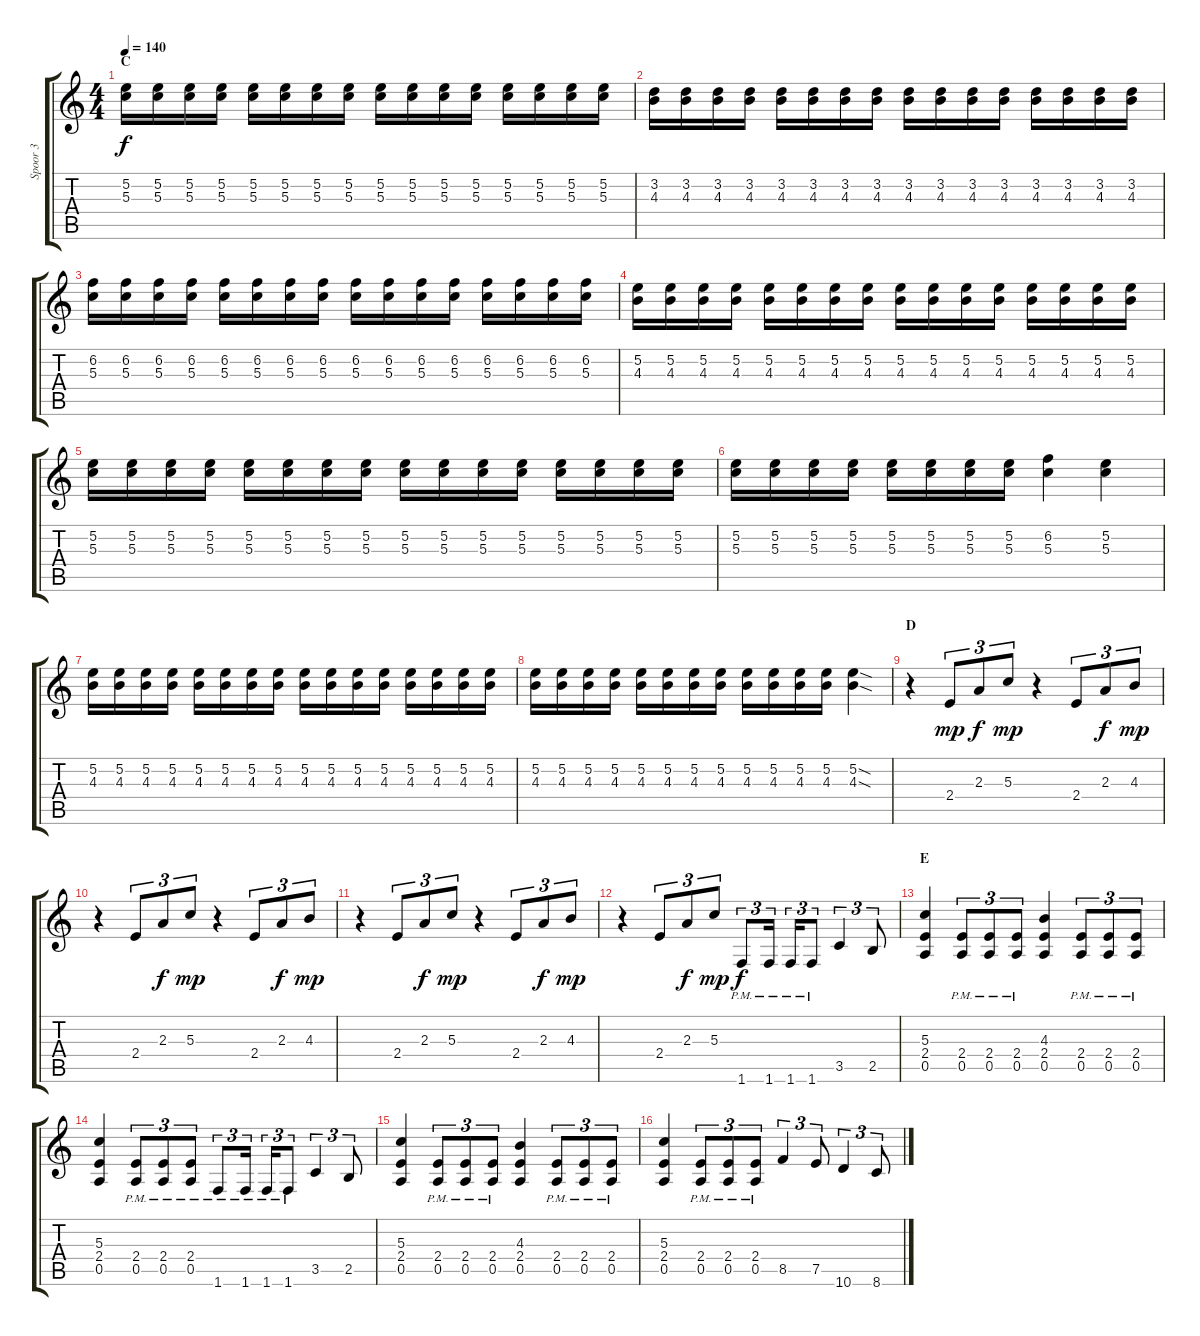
\track ("Spoor 3" "Spoor 3") {instrument electricguitarclean}
\staff {score tabs}
\tuning (E4 B3 G3 D3 A2 E2) {hide}
\ts (4 4)
\section ("" "C")
\tempo 140
\clef g2
\ks c
(5.2 5.3).16{dy f} (5.2 5.3).16 (5.2 5.3).16 (5.2 5.3).16 (5.2 5.3).16 (5.2 5.3).16 (5.2 5.3).16 (5.2 5.3).16 (5.2 5.3).16 (5.2 5.3).16 (5.2 5.3).16 (5.2 5.3).16 (5.2 5.3).16 (5.2 5.3).16 (5.2 5.3).16 (5.2 5.3).16 |
(3.2 4.3).16 (3.2 4.3).16 (3.2 4.3).16 (3.2 4.3).16 (3.2 4.3).16 (3.2 4.3).16 (3.2 4.3).16 (3.2 4.3).16 (3.2 4.3).16 (3.2 4.3).16 (3.2 4.3).16 (3.2 4.3).16 (3.2 4.3).16 (3.2 4.3).16 (3.2 4.3).16 (3.2 4.3).16 |
(6.2 5.3).16 (6.2 5.3).16 (6.2 5.3).16 (6.2 5.3).16 (6.2 5.3).16 (6.2 5.3).16 (6.2 5.3).16 (6.2 5.3).16 (6.2 5.3).16 (6.2 5.3).16 (6.2 5.3).16 (6.2 5.3).16 (6.2 5.3).16 (6.2 5.3).16 (6.2 5.3).16 (6.2 5.3).16 |
(5.2 4.3).16 (5.2 4.3).16 (5.2 4.3).16 (5.2 4.3).16 (5.2 4.3).16 (5.2 4.3).16 (5.2 4.3).16 (5.2 4.3).16 (5.2 4.3).16 (5.2 4.3).16 (5.2 4.3).16 (5.2 4.3).16 (5.2 4.3).16 (5.2 4.3).16 (5.2 4.3).16 (5.2 4.3).16 |
(5.2 5.3).16 (5.2 5.3).16 (5.2 5.3).16 (5.2 5.3).16 (5.2 5.3).16 (5.2 5.3).16 (5.2 5.3).16 (5.2 5.3).16 (5.2 5.3).16 (5.2 5.3).16 (5.2 5.3).16 (5.2 5.3).16 (5.2 5.3).16 (5.2 5.3).16 (5.2 5.3).16 (5.2 5.3).16 |
(5.2 5.3).16 (5.2 5.3).16 (5.2 5.3).16 (5.2 5.3).16 (5.2 5.3).16 (5.2 5.3).16 (5.2 5.3).16 (5.2 5.3).16 (6.2 5.3).4 (5.2 5.3).4 |
(5.2 4.3).16 (5.2 4.3).16 (5.2 4.3).16 (5.2 4.3).16 (5.2 4.3).16 (5.2 4.3).16 (5.2 4.3).16 (5.2 4.3).16 (5.2 4.3).16 (5.2 4.3).16 (5.2 4.3).16 (5.2 4.3).16 (5.2 4.3).16 (5.2 4.3).16 (5.2 4.3).16 (5.2 4.3).16 |
(5.2 4.3).16 (5.2 4.3).16 (5.2 4.3).16 (5.2 4.3).16 (5.2 4.3).16 (5.2 4.3).16 (5.2 4.3).16 (5.2 4.3).16 (5.2 4.3).16 (5.2 4.3).16 (5.2 4.3).16 (5.2 4.3).16 (5.2{sod} 4.3{sod}).4 |
\section ("" "D")
r.4 2.4.8{tu (3 2) dy mp} 2.3.8{tu (3 2) dy f} 5.3.8{tu (3 2) dy mp} r.4 2.4.8{tu (3 2)} 2.3.8{tu (3 2) dy f} 4.3.8{tu (3 2) dy mp} |
r.4 2.4.8{tu (3 2)} 2.3.8{tu (3 2) dy f} 5.3.8{tu (3 2) dy mp} r.4 2.4.8{tu (3 2)} 2.3.8{tu (3 2) dy f} 4.3.8{tu (3 2) dy mp} |
r.4 2.4.8{tu (3 2)} 2.3.8{tu (3 2) dy f} 5.3.8{tu (3 2) dy mp} r.4 2.4.8{tu (3 2)} 2.3.8{tu (3 2) dy f} 4.3.8{tu (3 2) dy mp} |
r.4 2.4.8{tu (3 2)} 2.3.8{tu (3 2) dy f} 5.3.8{tu (3 2) dy mp} 1.6{pm}.8{tu (3 2) dy f} 1.6{pm}.16{tu (3 2)} 1.6{pm}.16{tu (3 2)} 1.6{pm}.8{tu (3 2)} 3.5.4{tu (3 2)} 2.5.8{tu (3 2)} |
\section ("" "E")
(5.3 2.4 0.5).4 (2.4{pm} 0.5{pm}).8{tu (3 2)} (2.4{pm} 0.5{pm}).8{tu (3 2)} (2.4{pm} 0.5{pm}).8{tu (3 2)} (4.3 2.4 0.5).4 (2.4{pm} 0.5{pm}).8{tu (3 2)} (2.4{pm} 0.5{pm}).8{tu (3 2)} (2.4{pm} 0.5{pm}).8{tu (3 2)} |
(5.3 2.4 0.5).4 (2.4{pm} 0.5{pm}).8{tu (3 2)} (2.4{pm} 0.5{pm}).8{tu (3 2)} (2.4{pm} 0.5{pm}).8{tu (3 2)} 1.6{pm}.8{tu (3 2)} 1.6{pm}.16{tu (3 2)} 1.6{pm}.16{tu (3 2)} 1.6{pm}.8{tu (3 2)} 3.5.4{tu (3 2)} 2.5.8{tu (3 2)} |
(5.3 2.4 0.5).4 (2.4{pm} 0.5{pm}).8{tu (3 2)} (2.4{pm} 0.5{pm}).8{tu (3 2)} (2.4{pm} 0.5{pm}).8{tu (3 2)} (4.3 2.4 0.5).4 (2.4{pm} 0.5{pm}).8{tu (3 2)} (2.4{pm} 0.5{pm}).8{tu (3 2)} (2.4{pm} 0.5{pm}).8{tu (3 2)} |
(5.3 2.4 0.5).4 (2.4{pm} 0.5{pm}).8{tu (3 2)} (2.4{pm} 0.5{pm}).8{tu (3 2)} (2.4{pm} 0.5{pm}).8{tu (3 2)} 8.5.4{tu (3 2)} 7.5.8{tu (3 2)} 10.6.4{tu (3 2)} 8.6.8{tu (3 2)}
